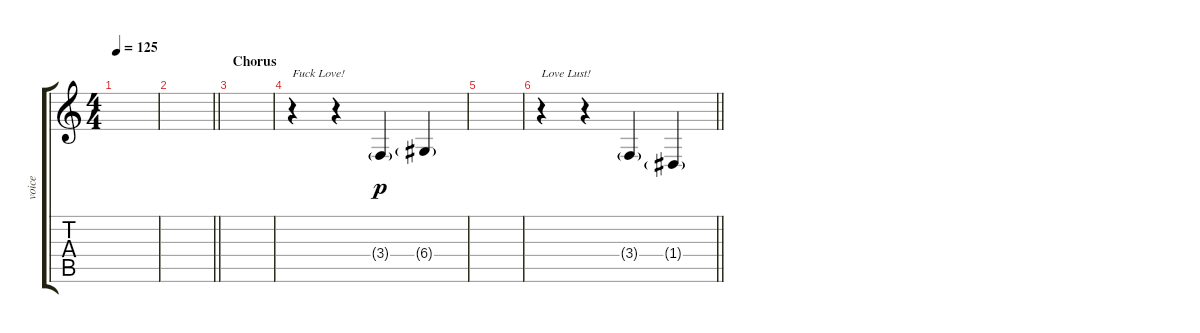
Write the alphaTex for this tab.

\track ("voice" "voice") {instrument tenorsax}
\staff {score tabs}
\tuning (E4 B3 G3 D3 A2 E2) {hide}
\ts (4 4)
\tempo 125
\clef g2
\ks c
|
\barLineRight lightlight
|
\section ("" "Chorus")
|
r.4{txt "Fuck Love!"} r.4 3.4{g}.4{dy p} 6.4{g}.4 |
|
\barLineRight lightlight
r.4{txt "Love Lust!"} r.4 3.4{g}.4 1.4{g}.4
